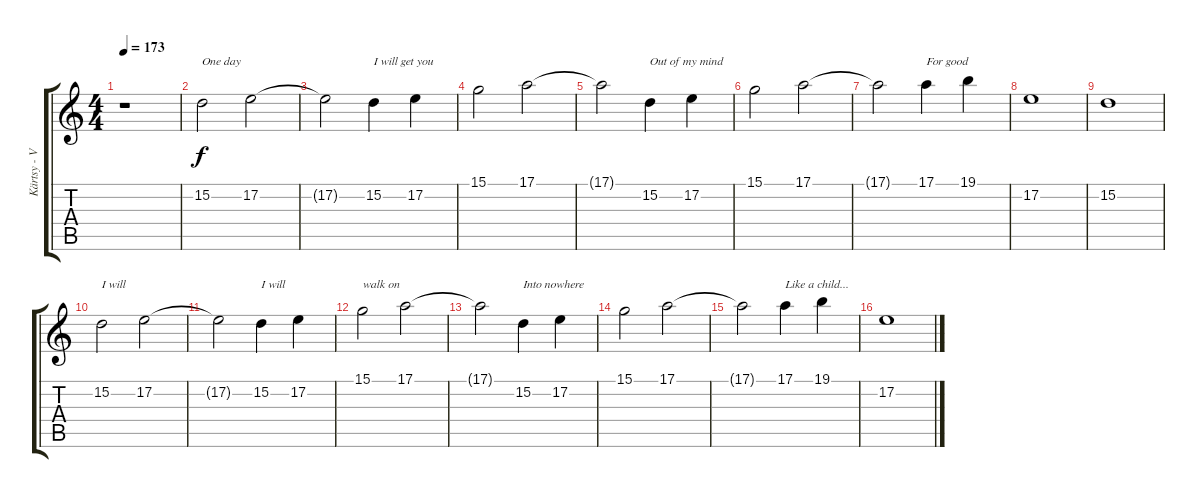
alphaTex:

\track ("Kärtsy - Vocals" "Kärtsy - V") {instrument lead2sawtooth}
\staff {score tabs}
\tuning (E4 B3 G3 D3 A2 E2) {hide}
\ts (4 4)
\tempo 173
\clef g2
\ks c
r.1{dy f} |
15.2.2{txt "One day"} 17.2.2 |
17.2{t}.2 15.2.4{txt "I will get you"} 17.2.4 |
15.1.2 17.1.2 |
17.1{t}.2 15.2.4{txt "Out of my mind"} 17.2.4 |
15.1.2 17.1.2 |
17.1{t}.2 17.1.4{txt "For good"} 19.1.4 |
17.2.1 |
15.2.1 |
15.2.2{txt "I will"} 17.2.2 |
17.2{t}.2 15.2.4{txt "I will"} 17.2.4 |
15.1.2{txt "walk on"} 17.1.2 |
17.1{t}.2 15.2.4{txt "Into nowhere"} 17.2.4 |
15.1.2 17.1.2 |
17.1{t}.2 17.1.4{txt "Like a child..."} 19.1.4 |
17.2.1
